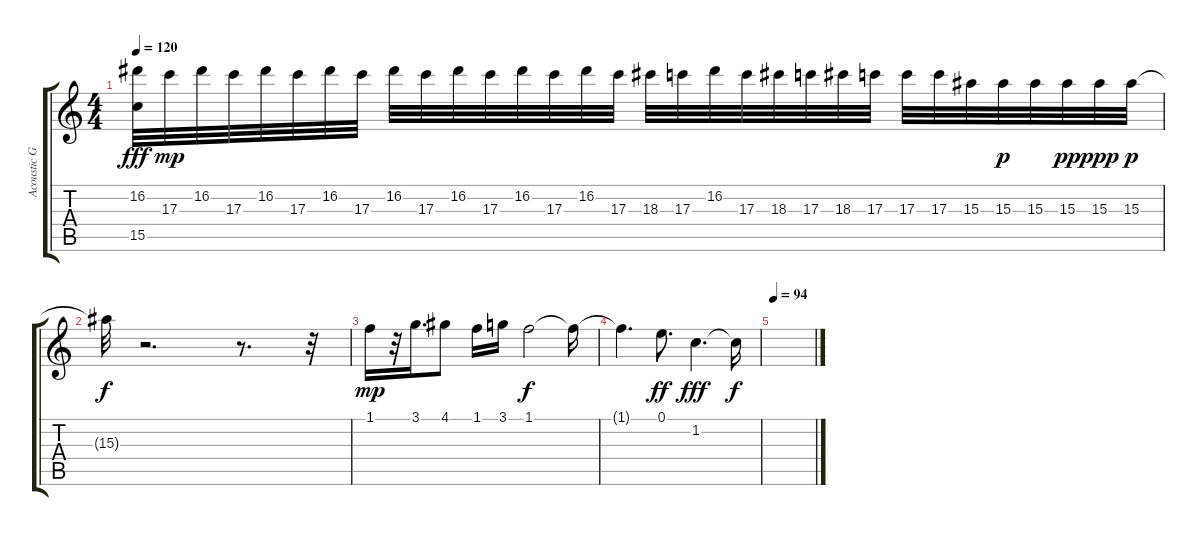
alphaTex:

\track ("Acoustic Guitar" "Acoustic G") {instrument acousticguitarsteel}
\staff {score tabs}
\tuning (E4 B3 G3 D3 A2 E2) {hide}
\ts (4 4)
\tempo 120
\clef g2
\ks c
(16.2 15.5).32{dy fff} 17.3.32{dy mp} 16.2.32 17.3.32 16.2.32 17.3.32 16.2.32 17.3.32 16.2.32 17.3.32 16.2.32 17.3.32 16.2.32 17.3.32 16.2.32 17.3.32 18.3.32 17.3.32 16.2.32 17.3.32 18.3.32 17.3.32 18.3.32 17.3.32 17.3.32 17.3.32 15.3.32 15.3.32{dy p} 15.3.32 15.3.32{dy pp} 15.3.32{dy ppp} 15.3.32{dy p} |
15.3{t}.32{dy f} r.2{d} r.8{d} r.32 |
1.1.16{dy mp} r.32 3.1.16{d} 4.1.8 1.1.16 3.1.16 1.1.2{dy f} 1.1{t}.16 |
1.1{t}.4{d} 0.1.8{d dy ff} 1.2.4{d dy fff} 1.2{t}.16{dy f} |
\tempo 94
